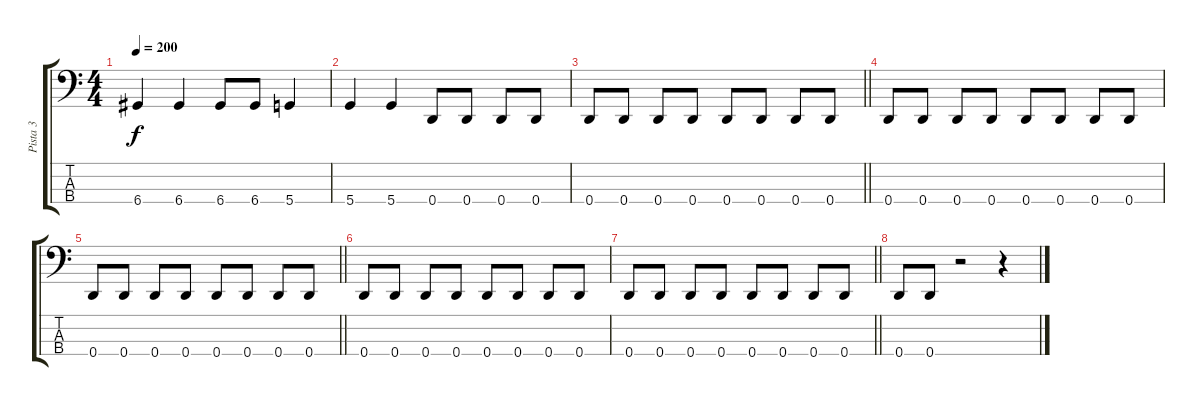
\track ("Pista 3" "Pista 3") {instrument electricbasspick}
\staff {score tabs}
\tuning (F2 C2 G1 D1) {hide}
\ts (4 4)
\tempo 200
\clef f4
\ks c
6.4.4{dy f} 6.4.4 6.4.8 6.4.8 5.4.4 |
5.4.4 5.4.4 0.4.8 0.4.8 0.4.8 0.4.8 |
\barLineRight lightlight
0.4.8 0.4.8 0.4.8 0.4.8 0.4.8 0.4.8 0.4.8 0.4.8 |
0.4.8 0.4.8 0.4.8 0.4.8 0.4.8 0.4.8 0.4.8 0.4.8 |
\barLineRight lightlight
0.4.8 0.4.8 0.4.8 0.4.8 0.4.8 0.4.8 0.4.8 0.4.8 |
0.4.8 0.4.8 0.4.8 0.4.8 0.4.8 0.4.8 0.4.8 0.4.8 |
\barLineRight lightlight
0.4.8 0.4.8 0.4.8 0.4.8 0.4.8 0.4.8 0.4.8 0.4.8 |
0.4.8 0.4.8 r.2 r.4
